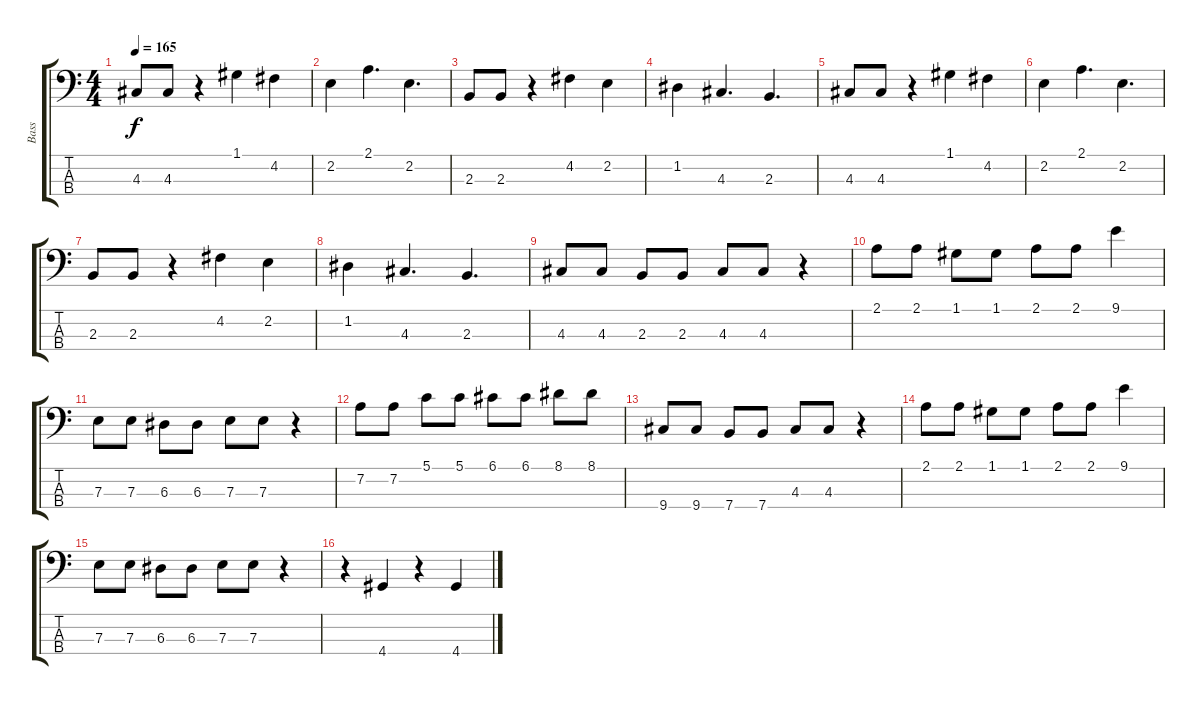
\track ("Bass" "Bass") {instrument electricbassfinger}
\staff {score tabs}
\tuning (G2 D2 A1 E1) {hide}
\ts (4 4)
\tempo 165
\clef f4
\ks c
4.3.8{dy f} 4.3.8 r.4 1.1.4 4.2.4 |
2.2.4 2.1.4{d} 2.2.4{d} |
2.3.8 2.3.8 r.4 4.2.4 2.2.4 |
1.2.4 4.3.4{d} 2.3.4{d} |
4.3.8 4.3.8 r.4 1.1.4 4.2.4 |
2.2.4 2.1.4{d} 2.2.4{d} |
2.3.8 2.3.8 r.4 4.2.4 2.2.4 |
1.2.4 4.3.4{d} 2.3.4{d} |
4.3.8 4.3.8 2.3.8 2.3.8 4.3.8 4.3.8 r.4 |
2.1.8 2.1.8 1.1.8 1.1.8 2.1.8 2.1.8 9.1.4 |
7.3.8 7.3.8 6.3.8 6.3.8 7.3.8 7.3.8 r.4 |
7.2.8 7.2.8 5.1.8 5.1.8 6.1.8 6.1.8 8.1.8 8.1.8 |
9.4.8 9.4.8 7.4.8 7.4.8 4.3.8 4.3.8 r.4 |
2.1.8 2.1.8 1.1.8 1.1.8 2.1.8 2.1.8 9.1.4 |
7.3.8 7.3.8 6.3.8 6.3.8 7.3.8 7.3.8 r.4 |
r.4 4.4.4 r.4 4.4.4
